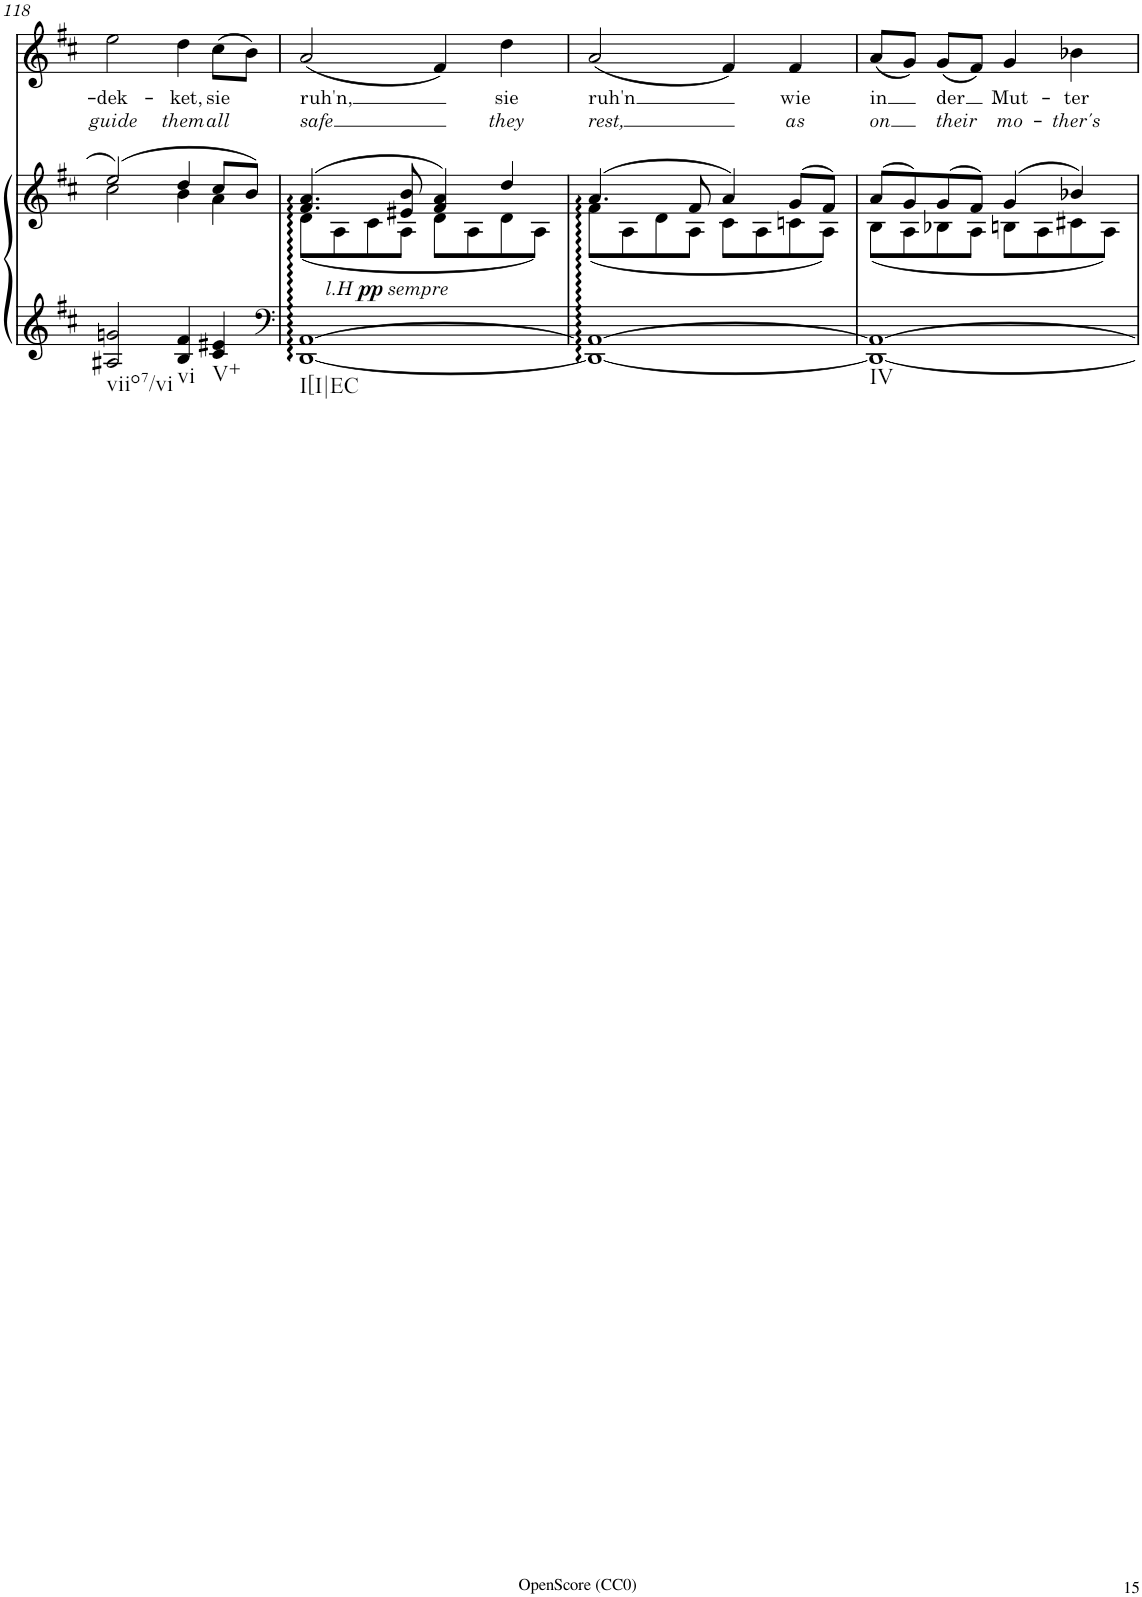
**kern	**kern	**dynam	**kern	**text	**text
*part2	*part2	*part2	*part1	*part1	*part1
*staff3	*staff2	*staff2/3	*staff1	*staff1	*staff1
*I"Piano	*	*	*I"Voice	*	*
*I'Pno	*	*	*	*	*
!!LO:PB:g=z
*clefG2	*clefG2	*	*clefG2	*	*
*k[f#c#]	*k[f#c#]	*	*k[f#c#]	*	*
*M4/4	*M4/4	*	*M4/4	*	*
=118	=118	=118	=118	=118	=118
*	*^	*	*	*	*
!LO:TX:b:t=viio7/vi	!	!	!	!	!	!
!	!	!	!	!	!LO:LY:b	!LO:LY:b
2A#X/ 2gn/	(2ee/	2cc#\	.	2ee\	-dek-	guide
!LO:TX:b:t=vi	!	!	!	!	!	!
!	!	!	!	!	!LO:LY:b	!LO:LY:b
4B/ 4f#/	4dd/	4b\	.	4dd\	-ket,	them
!LO:TX:b:t=V+	!	!	!	!	!	!
!	!	!	!	!	!LO:LY:b	!LO:LY:b
4c#/ 4e#X/	8cc#/L	4a\	.	(8cc#\L	sie	all
.	8b/J)	.	.	8b\J)	.	.
=119	=119	=119	=119	=119	=119	=119
*clefF4	*	*	*	*	*	*
!LO:TX:b:t=I[I|EC	!	!	!	!	!	!
!	!	!	!LO:DY:b	!	!LO:LY:b	!LO:LY:b
!	!	!	!LO:DY:n=1:b	!	!	!
!	!	!	!LO:DY:n=2:b	!	!	!
[1DD [1AA	(4.f#/ 4.a/	(8d\L	other-dynamics pp other-dynamics	(2a/	ruh'n,	safe
.	.	8A\	.	.	.	.
.	.	8c#\	.	.	.	.
.	8e#X/ 8b/	8A\J	.	.	.	.
.	4f#/ 4a/)	8d\L	.	4f#/)	.	.
.	.	8A\	.	.	.	.
!	!	!	!	!	!LO:LY:b	!LO:LY:b
.	4dd/	8d\	.	4dd\	sie	they
.	.	8A\J)	.	.	.	.
=120	=120	=120	=120	=120	=120	=120
!	!	!	!	!	!LO:LY:b	!LO:LY:b
1DD_ 1AA_	(4.a/	(8f#\L	.	(2a/	ruh'n	rest,
.	.	8A\	.	.	.	.
.	.	8d\	.	.	.	.
.	8f#/	8A\J	.	.	.	.
.	4a/)	8c#\L	.	4f#/)	.	.
.	.	8A\	.	.	.	.
!	!	!	!	!	!LO:LY:b	!LO:LY:b
.	(8g/L	8cn\	.	4f#/	wie	as
.	8f#/J)	8A\J)	.	.	.	.
=121	=121	=121	=121	=121	=121	=121
!LO:TX:b:t=IV	!	!	!	!	!	!
!	!	!	!	!	!LO:LY:b	!LO:LY:b
1DD_ 1AA_	(8a/L	(8B\L	.	(8a/L	in	on
.	8g/)	8A\	.	8g/J)	.	.
!	!	!	!	!	!LO:LY:b	!LO:LY:b
.	(8g/	8B-X\	.	(8g/L	der	their
.	8f#/J)	8A\J	.	8f#/J)	.	.
!	!	!	!	!	!LO:LY:b	!LO:LY:b
.	(4g/	8Bn\L	.	4g/	Mut-	mo-
.	.	8A\	.	.	.	.
!	!	!	!	!	!LO:LY:b	!LO:LY:b
.	4b-X/)	8c#X\	.	4b-X\	-ter	-ther's
.	.	8A\J)	.	.	.	.
*	*v	*v	*	*	*	*
=	=	=	=	=	=
*-	*-	*-	*-	*-	*-
